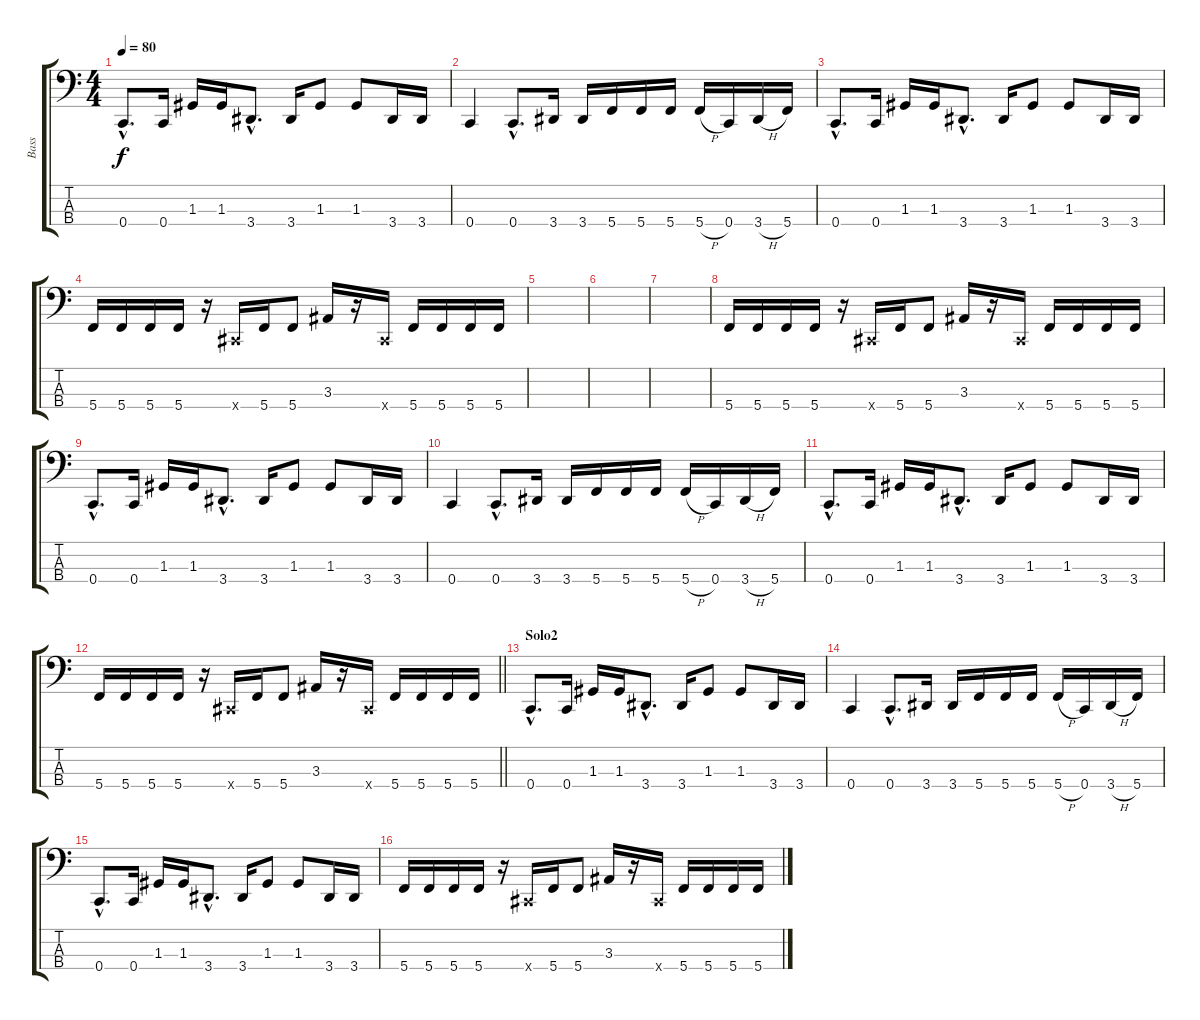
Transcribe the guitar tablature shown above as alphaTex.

\track ("Bass" "Bass") {instrument electricbasspick}
\staff {score tabs}
\tuning (F2 C2 G1 C1) {hide}
\ts (4 4)
\tempo 80
\clef f4
\ks c
0.4{hac}.8{d dy f} 0.4.16 1.3.16 1.3.16 3.4{hac}.8{d} 3.4.16 1.3.8 1.3.8 3.4.16 3.4.16 |
0.4.4 0.4{hac}.8{d} 3.4.16 3.4.16 5.4.16 5.4.16 5.4.16 5.4{h}.16 0.4.16 3.4{h}.16 5.4.16 |
0.4{hac}.8{d} 0.4.16 1.3.16 1.3.16 3.4{hac}.8{d} 3.4.16 1.3.8 1.3.8 3.4.16 3.4.16 |
5.4.16 5.4.16 5.4.16 5.4.16 r.16 1.4{x}.16 5.4.16 5.4.8 3.3.16 r.16 1.4{x}.16 5.4.16 5.4.16 5.4.16 5.4.16 |
|
|
|
5.4.16 5.4.16 5.4.16 5.4.16 r.16 1.4{x}.16 5.4.16 5.4.8 3.3.16 r.16 1.4{x}.16 5.4.16 5.4.16 5.4.16 5.4.16 |
0.4{hac}.8{d} 0.4.16 1.3.16 1.3.16 3.4{hac}.8{d} 3.4.16 1.3.8 1.3.8 3.4.16 3.4.16 |
0.4.4 0.4{hac}.8{d} 3.4.16 3.4.16 5.4.16 5.4.16 5.4.16 5.4{h}.16 0.4.16 3.4{h}.16 5.4.16 |
0.4{hac}.8{d} 0.4.16 1.3.16 1.3.16 3.4{hac}.8{d} 3.4.16 1.3.8 1.3.8 3.4.16 3.4.16 |
\barLineRight lightlight
5.4.16 5.4.16 5.4.16 5.4.16 r.16 1.4{x}.16 5.4.16 5.4.8 3.3.16 r.16 1.4{x}.16 5.4.16 5.4.16 5.4.16 5.4.16 |
\section ("" "Solo2")
0.4{hac}.8{d} 0.4.16 1.3.16 1.3.16 3.4{hac}.8{d} 3.4.16 1.3.8 1.3.8 3.4.16 3.4.16 |
0.4.4 0.4{hac}.8{d} 3.4.16 3.4.16 5.4.16 5.4.16 5.4.16 5.4{h}.16 0.4.16 3.4{h}.16 5.4.16 |
0.4{hac}.8{d} 0.4.16 1.3.16 1.3.16 3.4{hac}.8{d} 3.4.16 1.3.8 1.3.8 3.4.16 3.4.16 |
5.4.16 5.4.16 5.4.16 5.4.16 r.16 1.4{x}.16 5.4.16 5.4.8 3.3.16 r.16 1.4{x}.16 5.4.16 5.4.16 5.4.16 5.4.16
